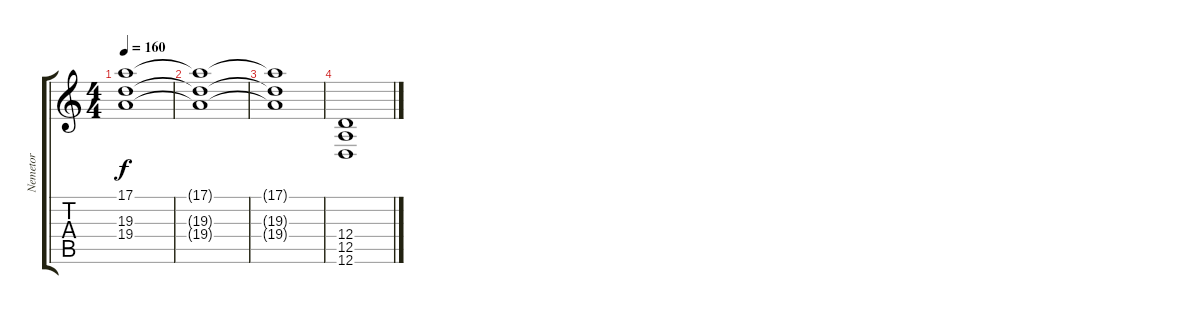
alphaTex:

\track ("Nemetor" "Nemetor") {instrument lead1square}
\staff {score tabs}
\tuning (E4 B3 G3 D3 A2 D2) {hide}
\ts (4 4)
\tempo 160
\clef g2
\ks c
(17.1{t} 19.3{t} 19.4{t}).1{dy f} |
(17.1{t} 19.3{t} 19.4{t}).1 |
(17.1{t} 19.3{t} 19.4{t}).1 |
(12.4 12.5 12.6).1
